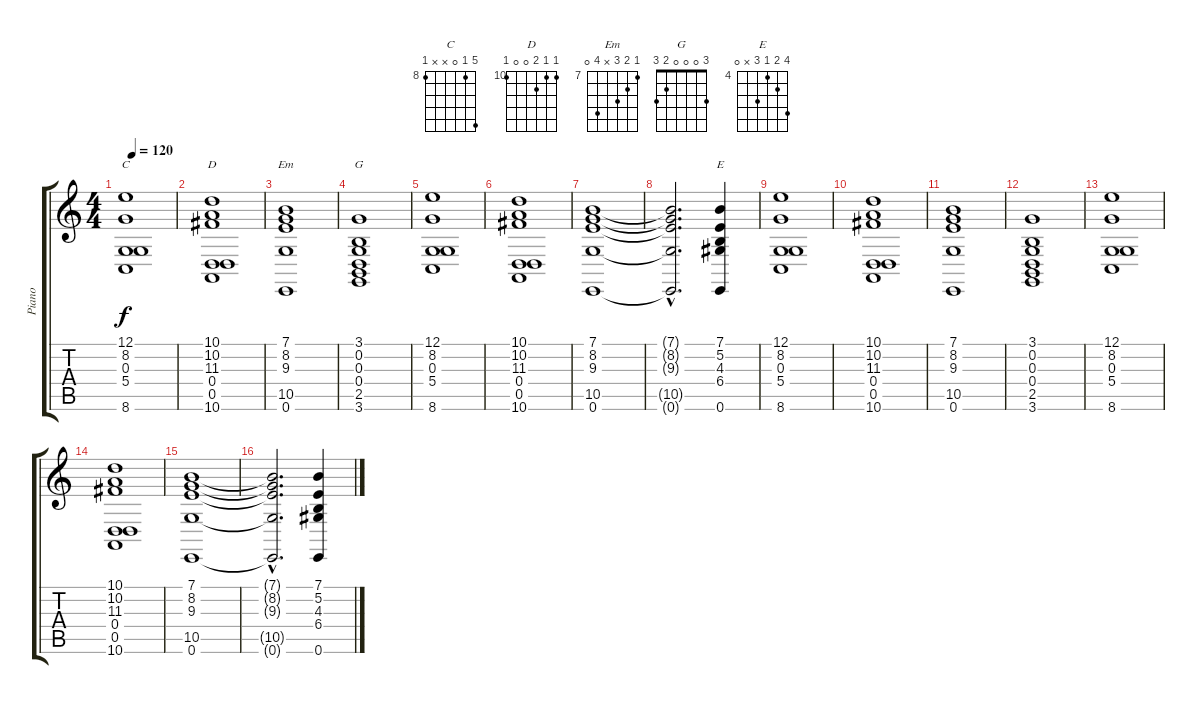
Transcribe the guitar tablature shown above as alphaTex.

\track ("Piano" "Piano") {instrument acousticgrandpiano}
\staff {score tabs}
\tuning (E4 B3 G3 D3 A2 E2) {hide}
\chord ("C" 12 8 0 x x 8) {firstfret 8}
\chord ("D" 10 10 11 0 0 10) {firstfret 10}
\chord ("Em" 7 8 9 x 10 0) {firstfret 7}
\chord ("G" 3 0 0 0 2 3)
\chord ("E" 7 5 4 6 x 0) {firstfret 4}
\ts (4 4)
\tempo 120
\clef g2
\ks c
(12.1 8.2 0.3 5.4 8.6).1{ch "C" dy f} |
(10.1 10.2 11.3 0.4 0.5 10.6).1{ch "D"} |
(7.1 8.2 9.3 10.5 0.6).1{ch "Em"} |
(3.1 0.2 0.3 0.4 2.5 3.6).1{ch "G"} |
(12.1 8.2 0.3 5.4 8.6).1 |
(10.1 10.2 11.3 0.4 0.5 10.6).1 |
(7.1 8.2 9.3 10.5 0.6).1 |
(7.1{hac t} 8.2{hac t} 9.3{hac t} 10.5{hac t} 0.6{hac t}).2{d} (7.1 5.2 4.3 6.4 0.6).4{ch "E"} |
(12.1 8.2 0.3 5.4 8.6).1 |
(10.1 10.2 11.3 0.4 0.5 10.6).1 |
(7.1 8.2 9.3 10.5 0.6).1 |
(3.1 0.2 0.3 0.4 2.5 3.6).1 |
(12.1 8.2 0.3 5.4 8.6).1 |
(10.1 10.2 11.3 0.4 0.5 10.6).1 |
(7.1 8.2 9.3 10.5 0.6).1 |
(7.1{hac t} 8.2{hac t} 9.3{hac t} 10.5{hac t} 0.6{hac t}).2{d} (7.1 5.2 4.3 6.4 0.6).4
